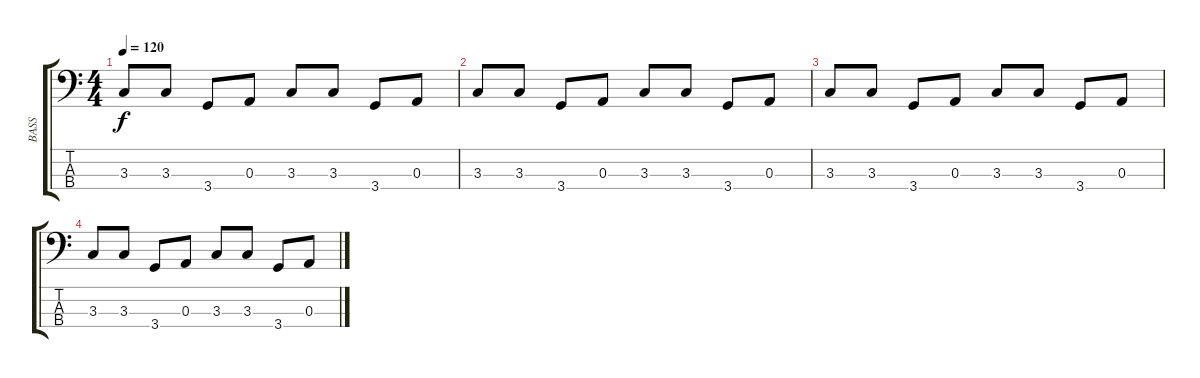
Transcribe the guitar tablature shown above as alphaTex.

\track ("BASS" "BASS") {instrument slapbass1}
\staff {score tabs}
\tuning (G2 D2 A1 E1) {hide}
\ts (4 4)
\tempo 120
\clef f4
\ks c
3.3.8{dy f} 3.3.8 3.4.8 0.3.8 3.3.8 3.3.8 3.4.8 0.3.8 |
3.3.8 3.3.8 3.4.8 0.3.8 3.3.8 3.3.8 3.4.8 0.3.8 |
3.3.8 3.3.8 3.4.8 0.3.8 3.3.8 3.3.8 3.4.8 0.3.8 |
3.3.8 3.3.8 3.4.8 0.3.8 3.3.8 3.3.8 3.4.8 0.3.8
